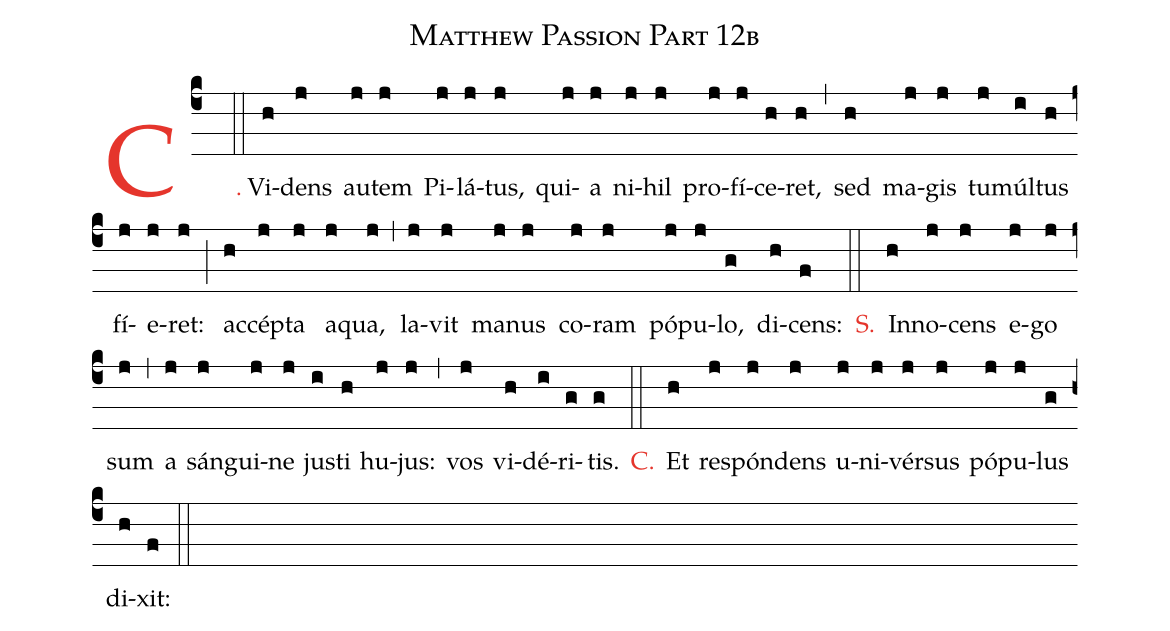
name:Matthew Passion Part 12b;
%%
(c4) <c>C.</c>(::) () Vi(h)dens(j) au(j)tem(j) Pi(j)lá(j)tus,(j) qui(j)a(j) ni(j)hil(j) pro(j)fí(j)ce(h)ret,(h) (,) sed(h) ma(j)gis(j) tu(j)múl(i)tus(h) fí(j)e(j)ret:(j) (;) ac(h)cép(j)ta(j) a(j)qua,(j) (,) la(j)vit(j) ma(j)nus(j) co(j)ram(j) pó(j)pu(j)lo,(g) di(h)cens:(f) <c>S.</c>(::) In(h)no(j)cens(j) e(j)go(j) sum(j) (,) a(j) sán(j)gui(j)ne(j) jus(i)ti(h) hu(j)jus:(j) (,) vos(j) vi(h)dé(i)ri(g)tis.(g) <c>C.</c>(::) Et(h) res(j)pón(j)dens(j) u(j)ni(j)vér(j)sus(j) pó(j)pu(j)lus(g) di(h)xit:(f) (::)
